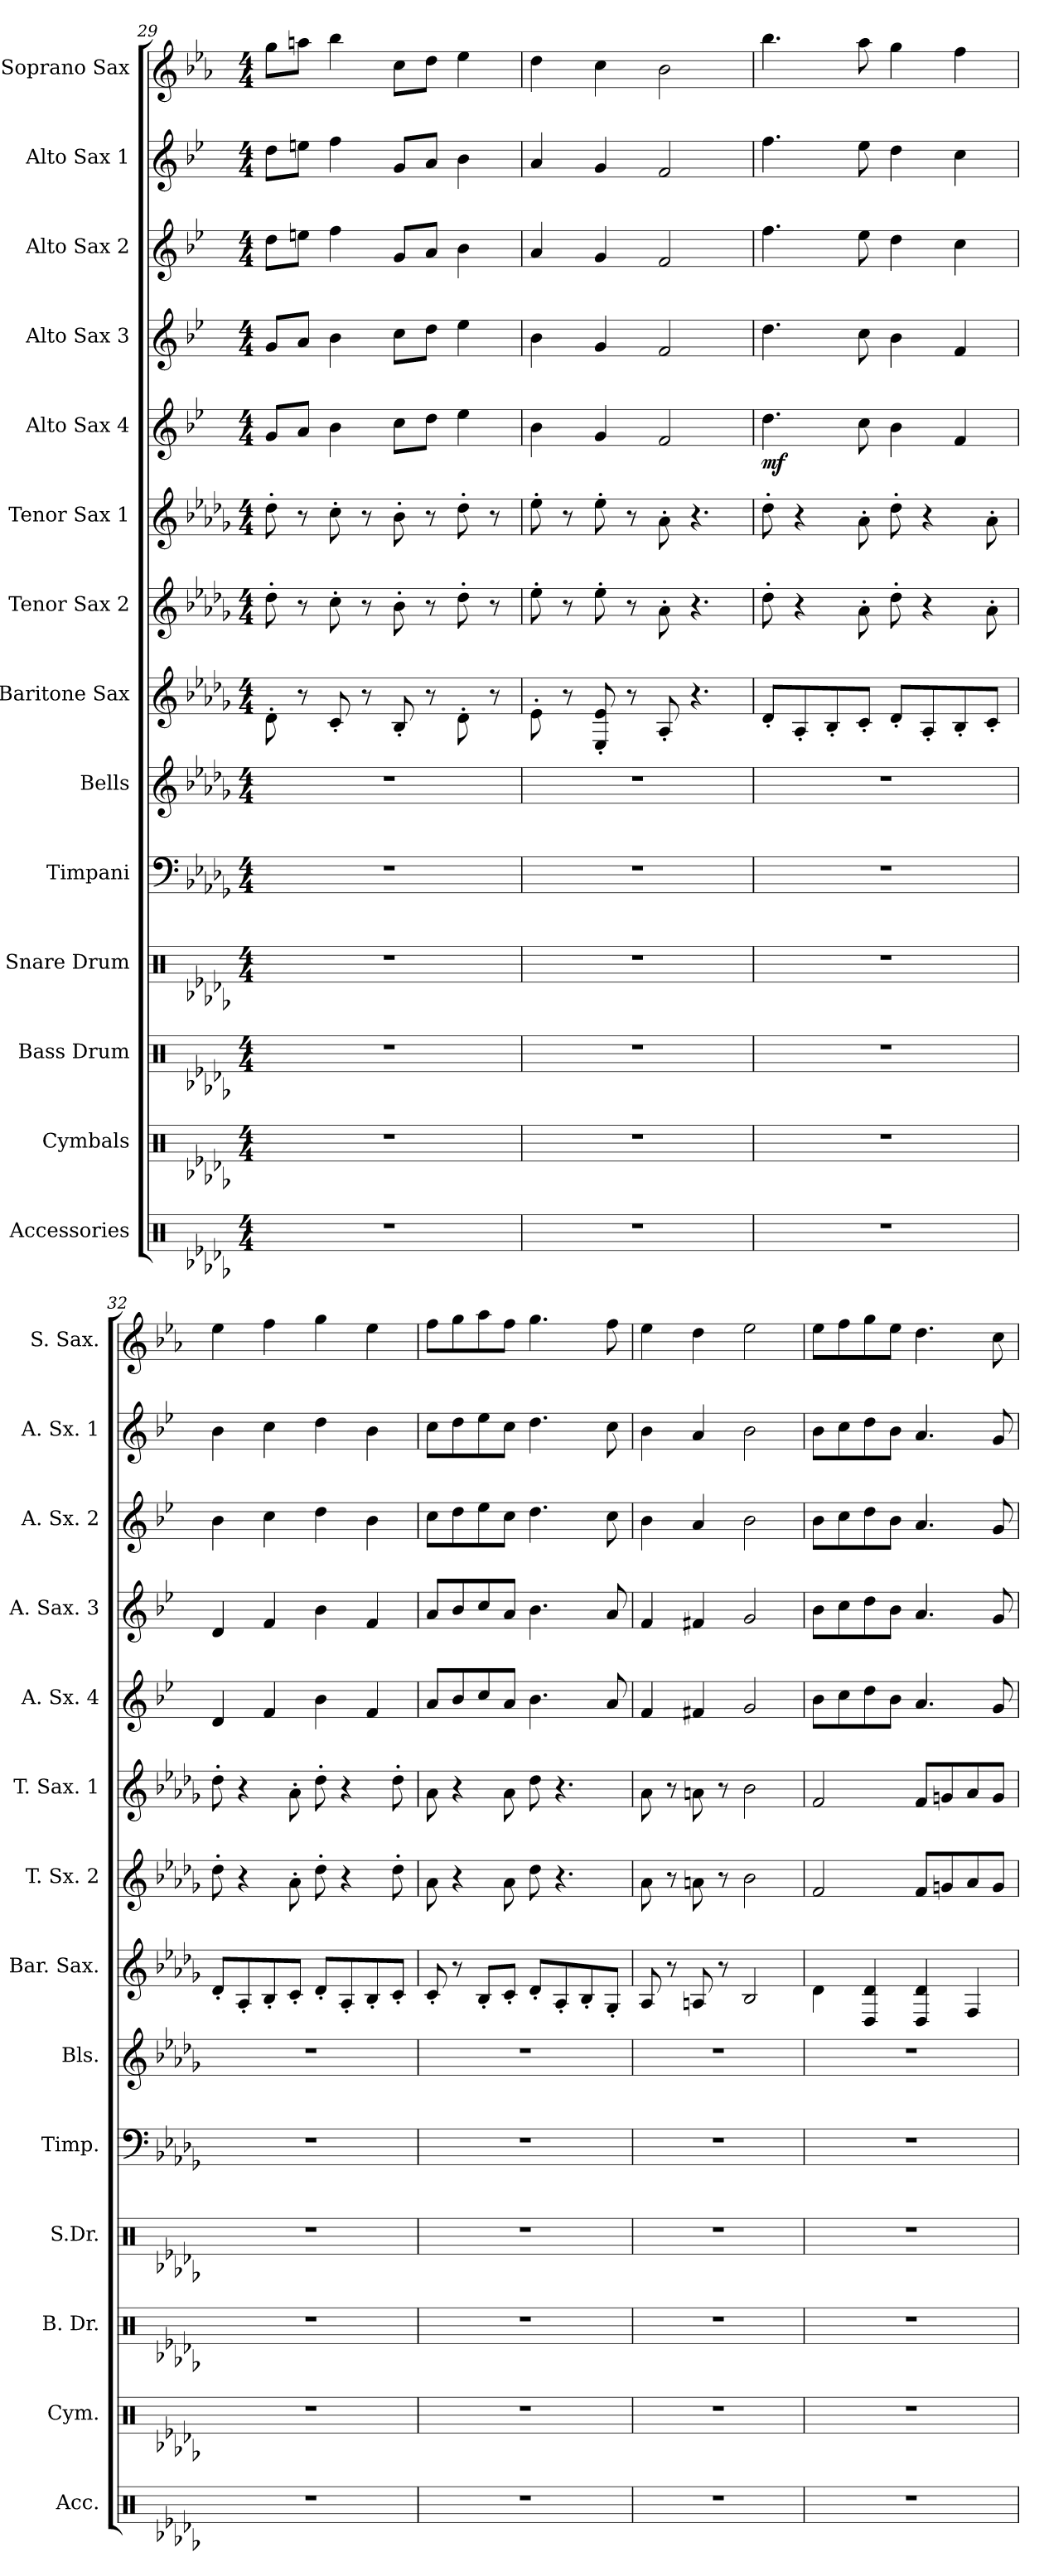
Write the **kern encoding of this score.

**kern	**kern	**kern	**kern	**kern	**kern	**kern	**kern	**kern	**kern	**dynam	**kern	**dynam	**kern	**kern	**kern
*part14	*part13	*part12	*part11	*part10	*part9	*part8	*part7	*part6	*part5	*part5	*part4	*part4	*part3	*part2	*part1
*staff14	*staff13	*staff12	*staff11	*staff10	*staff9	*staff8	*staff7	*staff6	*staff5	*staff5	*staff4	*staff4	*staff3	*staff2	*staff1
*I"Accessories	*I"Cymbals	*I"Bass Drum	*I"Snare Drum	*I"Timpani	*I"Bells	*I"Baritone Sax	*I"Tenor Sax 2	*I"Tenor Sax 1	*I"Alto Sax 4	*	*I"Alto Sax  3	*	*I"Alto Sax 2	*I"Alto Sax 1	*I"Soprano Sax
*I'Acc.	*I'Cym.	*I'B. Dr.	*I'S.Dr.	*I'Timp.	*I'Bls.	*I'Bar. Sax.	*I'T. Sx. 2	*I'T. Sax. 1	*I'A. Sx. 4	*	*I'A. Sax. 3	*	*I'A. Sx. 2	*I'A. Sx. 1	*I'S. Sax.
*clefX	*clefX	*clefX	*clefX	*clefF4	*clefG2	*clefG2	*clefG2	*clefG2	*clefG2	*	*clefG2	*	*clefG2	*clefG2	*clefG2
*	*	*	*	*	*ITrd-14c-24	*ITrd12c21	*ITrd8c14	*ITrd8c14	*ITrd5c9	*	*ITrd5c9	*	*ITrd5c9	*ITrd5c9	*ITrd1c2
*k[b-e-a-d-g-]	*k[b-e-a-d-g-]	*k[b-e-a-d-g-]	*k[b-e-a-d-g-]	*k[b-e-a-d-g-]	*k[b-e-a-d-g-]	*k[b-e-a-d-g-]	*k[b-e-a-d-g-]	*k[b-e-a-d-g-]	*k[b-e-a-d-g-]	*	*k[b-e-a-d-g-]	*	*k[b-e-a-d-g-]	*k[b-e-a-d-g-]	*k[b-e-a-d-g-]
*D-:	*D-:	*D-:	*D-:	*D-:	*D-:	*D-:	*D-:	*D-:	*D-:	*	*D-:	*	*D-:	*D-:	*D-:
*M4/4	*M4/4	*M4/4	*M4/4	*M4/4	*M4/4	*M4/4	*M4/4	*M4/4	*M4/4	*	*M4/4	*	*M4/4	*M4/4	*M4/4
=29	=29	=29	=29	=29	=29	=29	=29	=29	=29	=29	=29	=29	=29	=29	=29
1r	1r	1r	1r	1r	1r	8D-'\	8d-'\	8d-'\	8B-/L	.	8B-/L	.	8f\L	8f\L	8ff\L
.	.	.	.	.	.	8r	8r	8r	8c/J	.	8c/J	.	8gn\J	8gn\J	8ggn\J
.	.	.	.	.	.	8C'/	8c'\	8c'\	4d-\	.	4d-\	.	4a-\	4a-\	4aa-\
.	.	.	.	.	.	8r	8r	8r	.	.	.	.	.	.	.
.	.	.	.	.	.	8BB-'/	8B-'\	8B-'\	8e-\L	.	8e-\L	.	8B-/L	8B-/L	8b-\L
.	.	.	.	.	.	8r	8r	8r	8f\J	.	8f\J	.	8c/J	8c/J	8cc\J
.	.	.	.	.	.	8D-'\	8d-'\	8d-'\	4g-\	.	4g-\	.	4d-\	4d-\	4dd-\
.	.	.	.	.	.	8r	8r	8r	.	.	.	.	.	.	.
=30	=30	=30	=30	=30	=30	=30	=30	=30	=30	=30	=30	=30	=30	=30	=30
1r	1r	1r	1r	1r	1r	8E-'\	8e-'\	8e-'\	4d-\	.	4d-\	.	4c/	4c/	4cc\
.	.	.	.	.	.	8r	8r	8r	.	.	.	.	.	.	.
.	.	.	.	.	.	8EE-/' 8E-/'	8e-'\	8e-'\	4B-/	.	4B-/	.	4B-/	4B-/	4b-\
.	.	.	.	.	.	8r	8r	8r	.	.	.	.	.	.	.
.	.	.	.	.	.	8AA-'/	8A-'\	8A-'\	2A-/	.	2A-/	.	2A-/	2A-/	2a-\
.	.	.	.	.	.	4.r	4.r	4.r	.	.	.	.	.	.	.
=31	=31	=31	=31	=31	=31	=31	=31	=31	=31	=31	=31	=31	=31	=31	=31
!	!	!	!	!	!	!	!	!	!	!LO:DY:b	!	!LO:DY:b	!	!	!
!	!	!	!	!	!	!	!	!	!	!	!	!LO:DY:n=1:b	!	!	!
1r	1r	1r	1r	1r	1r	8D-'/L	8d-'\	8d-'\	4.f\	mf	4.f\	mf mf	4.a-\	4.a-\	4.aa-\
.	.	.	.	.	.	8AA-'/	4r	4r	.	.	.	.	.	.	.
.	.	.	.	.	.	8BB-'/	.	.	.	.	.	.	.	.	.
.	.	.	.	.	.	8C'/J	8A-'\	8A-'\	8e-\	.	8e-\	.	8g-\	8g-\	8gg-\
.	.	.	.	.	.	8D-'/L	8d-'\	8d-'\	4d-\	.	4d-\	.	4f\	4f\	4ff\
.	.	.	.	.	.	8AA-'/	4r	4r	.	.	.	.	.	.	.
.	.	.	.	.	.	8BB-'/	.	.	4A-/	.	4A-/	.	4e-\	4e-\	4ee-\
.	.	.	.	.	.	8C'/J	8A-'\	8A-'\	.	.	.	.	.	.	.
!!LO:PB:g=z
=32	=32	=32	=32	=32	=32	=32	=32	=32	=32	=32	=32	=32	=32	=32	=32
1r	1r	1r	1r	1r	1r	8D-'/L	8d-'\	8d-'\	4F/	.	4F/	.	4d-\	4d-\	4dd-\
.	.	.	.	.	.	8AA-'/	4r	4r	.	.	.	.	.	.	.
.	.	.	.	.	.	8BB-'/	.	.	4A-/	.	4A-/	.	4e-\	4e-\	4ee-\
.	.	.	.	.	.	8C'/J	8A-'\	8A-'\	.	.	.	.	.	.	.
.	.	.	.	.	.	8D-'/L	8d-'\	8d-'\	4d-\	.	4d-\	.	4f\	4f\	4ff\
.	.	.	.	.	.	8AA-'/	4r	4r	.	.	.	.	.	.	.
.	.	.	.	.	.	8BB-'/	.	.	4A-/	.	4A-/	.	4d-\	4d-\	4dd-\
.	.	.	.	.	.	8C'/J	8d-'\	8d-'\	.	.	.	.	.	.	.
=33	=33	=33	=33	=33	=33	=33	=33	=33	=33	=33	=33	=33	=33	=33	=33
1r	1r	1r	1r	1r	1r	8C'/	8A-\	8A-\	8c/L	.	8c/L	.	8e-\L	8e-\L	8ee-\L
.	.	.	.	.	.	8r	4r	4r	8d-/	.	8d-/	.	8f\	8f\	8ff\
.	.	.	.	.	.	8BB-'/L	.	.	8e-/	.	8e-/	.	8g-\	8g-\	8gg-\
.	.	.	.	.	.	8C'/J	8A-\	8A-\	8c/J	.	8c/J	.	8e-\J	8e-\J	8ee-\J
.	.	.	.	.	.	8D-'/L	8d-\	8d-\	4.d-\	.	4.d-\	.	4.f\	4.f\	4.ff\
.	.	.	.	.	.	8AA-'/	4.r	4.r	.	.	.	.	.	.	.
.	.	.	.	.	.	8BB-'/	.	.	.	.	.	.	.	.	.
.	.	.	.	.	.	8GG-'/J	.	.	8c/	.	8c/	.	8e-\	8e-\	8ee-\
=34	=34	=34	=34	=34	=34	=34	=34	=34	=34	=34	=34	=34	=34	=34	=34
1r	1r	1r	1r	1r	1r	8AA-/	8A-\	8A-\	4A-/	.	4A-/	.	4d-\	4d-\	4dd-\
.	.	.	.	.	.	8r	8r	8r	.	.	.	.	.	.	.
.	.	.	.	.	.	8AAn/	8An\	8An\	4An/	.	4An/	.	4c/	4c/	4cc\
.	.	.	.	.	.	8r	8r	8r	.	.	.	.	.	.	.
.	.	.	.	.	.	2BB-/	2B-\	2B-\	2B-/	.	2B-/	.	2d-\	2d-\	2dd-\
=35	=35	=35	=35	=35	=35	=35	=35	=35	=35	=35	=35	=35	=35	=35	=35
1r	1r	1r	1r	1r	1r	4D-\	2F/	2F/	8d-\L	.	8d-\L	.	8d-\L	8d-\L	8dd-\L
.	.	.	.	.	.	.	.	.	8e-\	.	8e-\	.	8e-\	8e-\	8ee-\
.	.	.	.	.	.	4DD-/ 4D-/	.	.	8f\	.	8f\	.	8f\	8f\	8ff\
.	.	.	.	.	.	.	.	.	8d-\J	.	8d-\J	.	8d-\J	8d-\J	8dd-\J
.	.	.	.	.	.	4DD-/ 4D-/	8F/L	8F/L	4.c/	.	4.c/	.	4.c/	4.c/	4.cc\
.	.	.	.	.	.	.	8Gn/	8Gn/	.	.	.	.	.	.	.
.	.	.	.	.	.	4FF/	8A-/	8A-/	.	.	.	.	.	.	.
.	.	.	.	.	.	.	8G/J	8G/J	8B-/	.	8B-/	.	8B-/	8B-/	8b-\
=	=	=	=	=	=	=	=	=	=	=	=	=	=	=	=
*-	*-	*-	*-	*-	*-	*-	*-	*-	*-	*-	*-	*-	*-	*-	*-
